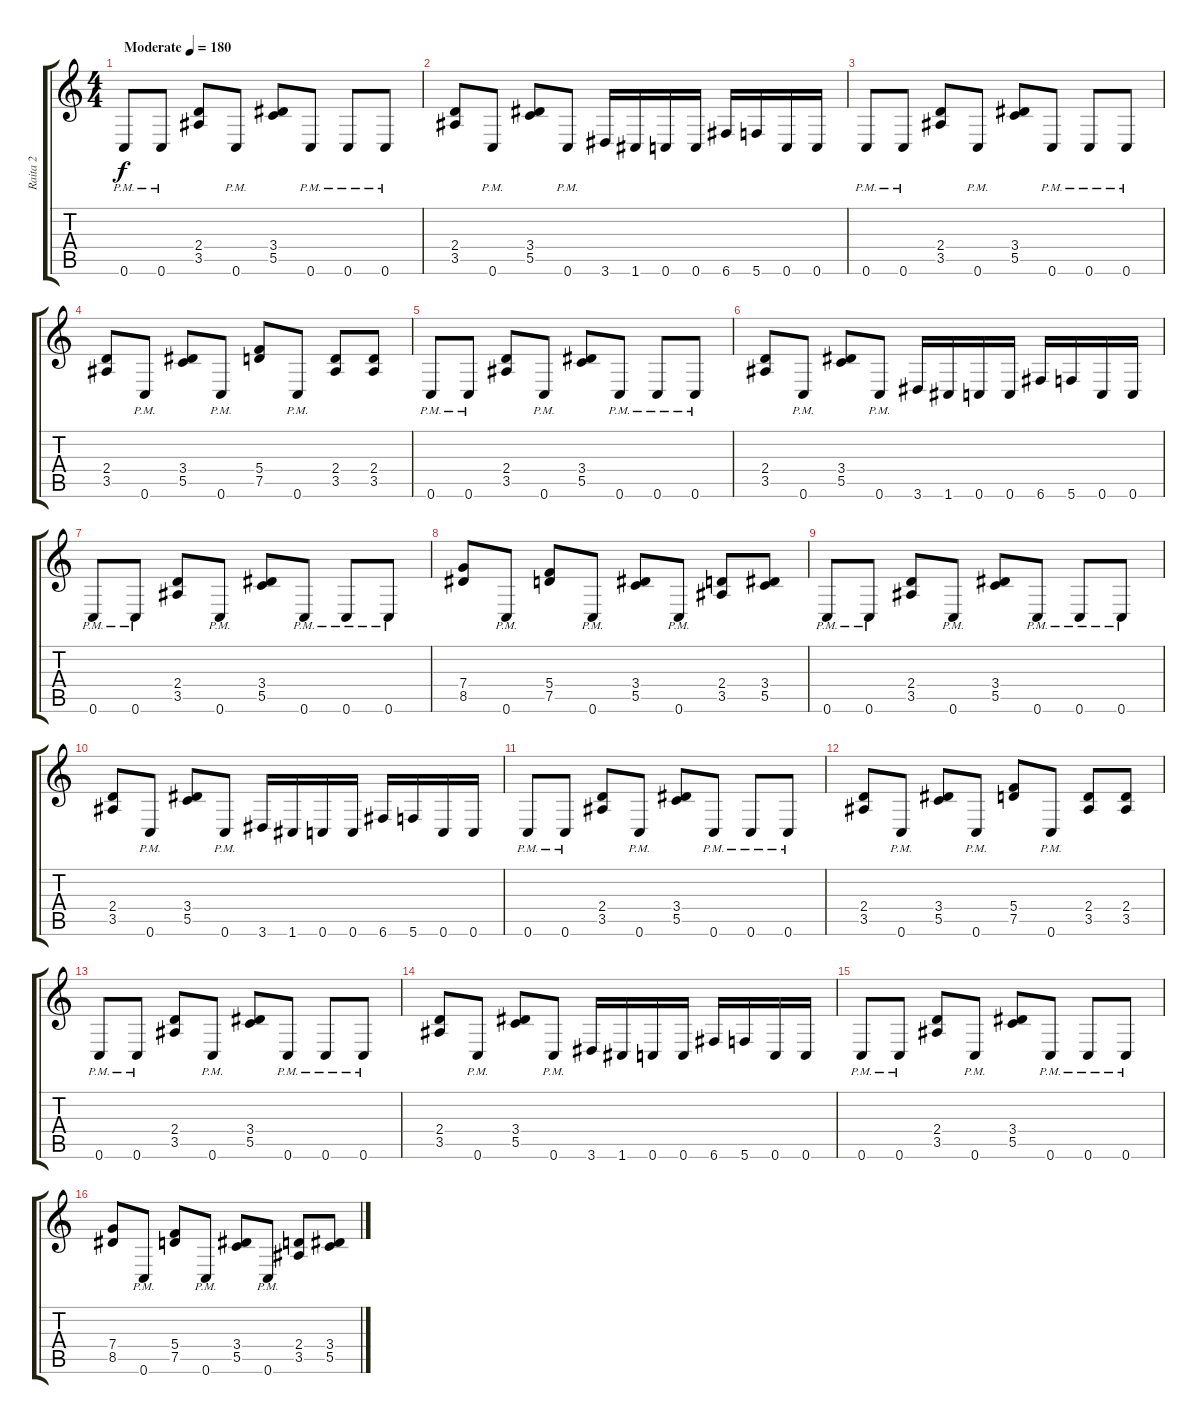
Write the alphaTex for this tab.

\track ("Raita 2" "Raita 2") {instrument distortionguitar}
\staff {score tabs}
\tuning (D4 A3 F3 C3 G2 C2) {hide}
\ts (4 4)
\tempo (180 "Moderate")
\clef g2
\ks c
0.6{pm}.8{dy f instrument distortionguitar} 0.6{pm}.8 (2.4 3.5).8 0.6{pm}.8 (3.4 5.5).8 0.6{pm}.8 0.6{pm}.8 0.6{pm}.8 |
(2.4 3.5).8 0.6{pm}.8 (3.4 5.5).8 0.6{pm}.8 3.6.16 1.6.16 0.6.16 0.6.16 6.6.16 5.6.16 0.6.16 0.6.16 |
0.6{pm}.8 0.6{pm}.8 (2.4 3.5).8 0.6{pm}.8 (3.4 5.5).8 0.6{pm}.8 0.6{pm}.8 0.6{pm}.8 |
(2.4 3.5).8 0.6{pm}.8 (3.4 5.5).8 0.6{pm}.8 (5.4 7.5).8 0.6{pm}.8 (2.4 3.5).8 (2.4 3.5).8 |
0.6{pm}.8 0.6{pm}.8 (2.4 3.5).8 0.6{pm}.8 (3.4 5.5).8 0.6{pm}.8 0.6{pm}.8 0.6{pm}.8 |
(2.4 3.5).8 0.6{pm}.8 (3.4 5.5).8 0.6{pm}.8 3.6.16 1.6.16 0.6.16 0.6.16 6.6.16 5.6.16 0.6.16 0.6.16 |
0.6{pm}.8 0.6{pm}.8 (2.4 3.5).8 0.6{pm}.8 (3.4 5.5).8 0.6{pm}.8 0.6{pm}.8 0.6{pm}.8 |
(7.4 8.5).8 0.6{pm}.8 (5.4 7.5).8 0.6{pm}.8 (3.4 5.5).8 0.6{pm}.8 (2.4 3.5).8 (3.4 5.5).8 |
0.6{pm}.8 0.6{pm}.8 (2.4 3.5).8 0.6{pm}.8 (3.4 5.5).8 0.6{pm}.8 0.6{pm}.8 0.6{pm}.8 |
(2.4 3.5).8 0.6{pm}.8 (3.4 5.5).8 0.6{pm}.8 3.6.16 1.6.16 0.6.16 0.6.16 6.6.16 5.6.16 0.6.16 0.6.16 |
0.6{pm}.8 0.6{pm}.8 (2.4 3.5).8 0.6{pm}.8 (3.4 5.5).8 0.6{pm}.8 0.6{pm}.8 0.6{pm}.8 |
(2.4 3.5).8 0.6{pm}.8 (3.4 5.5).8 0.6{pm}.8 (5.4 7.5).8 0.6{pm}.8 (2.4 3.5).8 (2.4 3.5).8 |
0.6{pm}.8 0.6{pm}.8 (2.4 3.5).8 0.6{pm}.8 (3.4 5.5).8 0.6{pm}.8 0.6{pm}.8 0.6{pm}.8 |
(2.4 3.5).8 0.6{pm}.8 (3.4 5.5).8 0.6{pm}.8 3.6.16 1.6.16 0.6.16 0.6.16 6.6.16 5.6.16 0.6.16 0.6.16 |
0.6{pm}.8 0.6{pm}.8 (2.4 3.5).8 0.6{pm}.8 (3.4 5.5).8 0.6{pm}.8 0.6{pm}.8 0.6{pm}.8 |
(7.4 8.5).8 0.6{pm}.8 (5.4 7.5).8 0.6{pm}.8 (3.4 5.5).8 0.6{pm}.8 (2.4 3.5).8 (3.4 5.5).8
